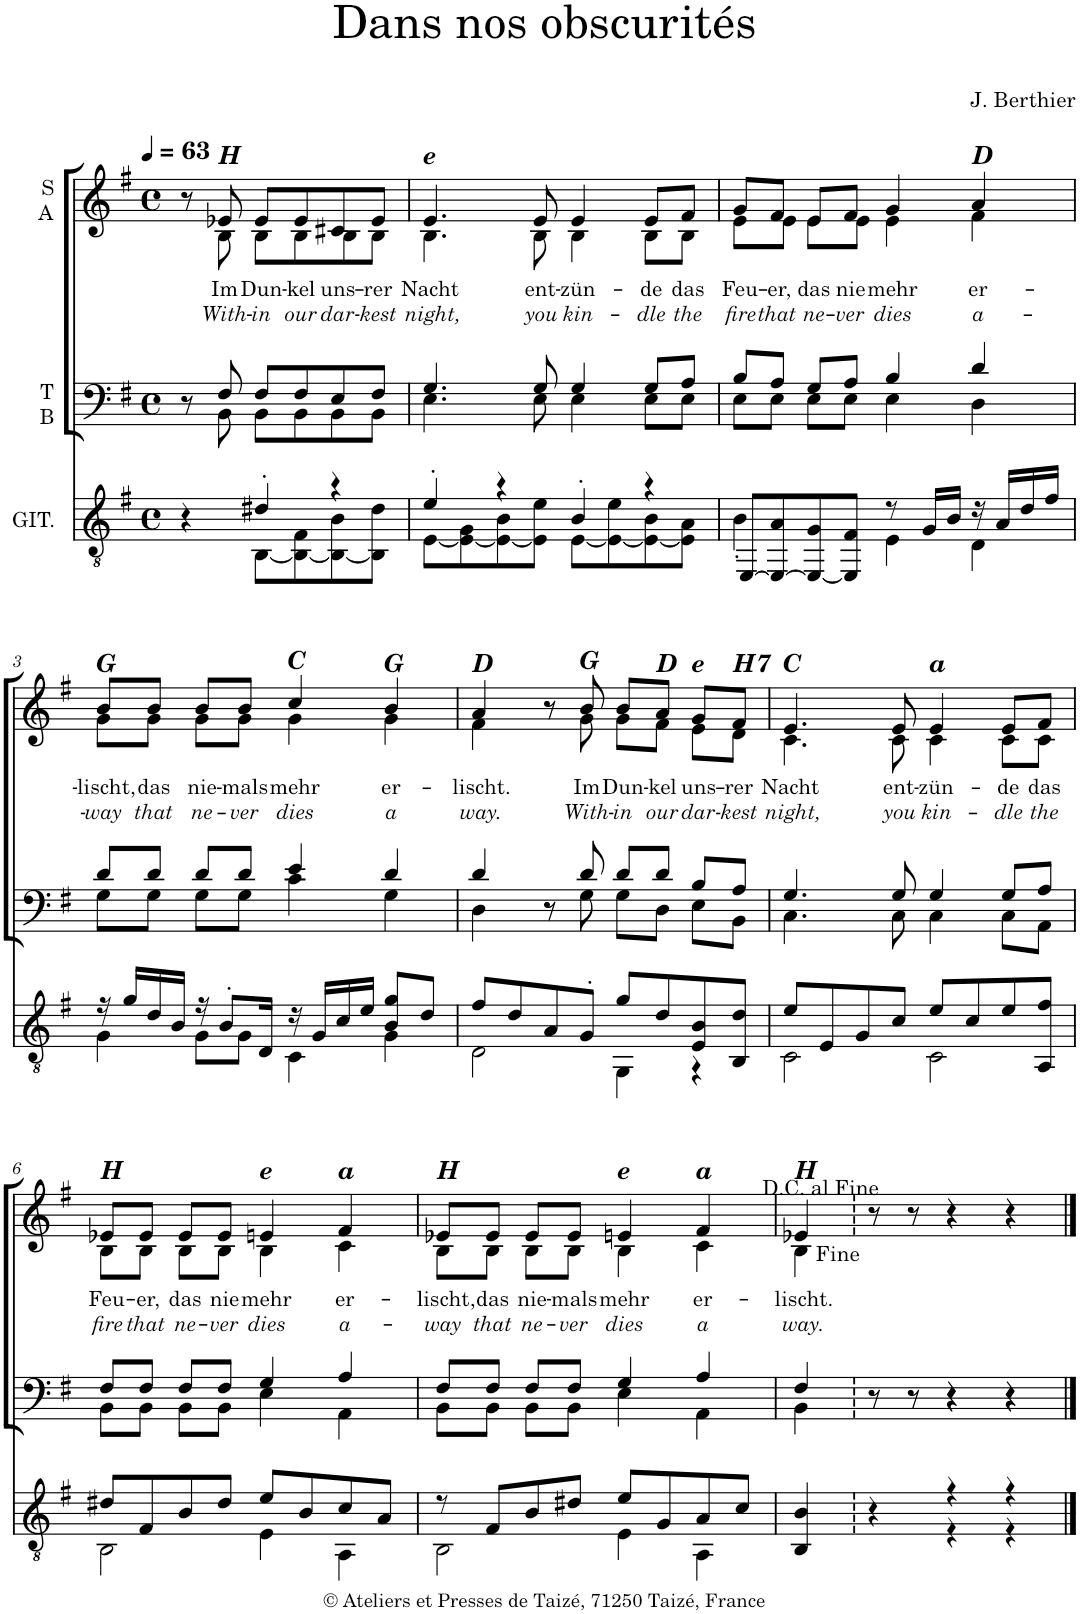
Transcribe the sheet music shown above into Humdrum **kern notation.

**kern	**kern	**kern	**text	**text	**harte
*part3	*part2	*part1	*part1	*part1	*part1
*staff3	*staff2	*staff1	*staff1	*staff1	*
*I"GIT.	*I"T B	*I"S A	*	*	*
*clefGv2	*clefF4	*clefG2	*	*	*
*k[f#]	*k[f#]	*k[f#]	*	*	*
*M4/4	*M4/4	*M4/4	*	*	*
*met(c)	*met(c)	*met(c)	*	*	*
*MM63	*MM63	*MM63	*	*	*
=	=	=	=	=	=
*^	*^	*^	*	*	*
4r	4ryy	8r	8r	8r	8r	.	.	.
!	!	!	!	!	!	!LO:LY:b	!LO:LY:b	!
.	.	8F#/	8BB\	8e-X/	8B\	Im	With-	B:maj
!	!	!	!	!	!	!LO:LY:b	!LO:LY:b	!
4d#X'/	[8BB\L	8F#/L	8BB\L	8e-/L	8B\L	Dun-	-in	.
!	!	!	!	!	!	!LO:LY:b	!LO:LY:b	!
.	8BB\_ 8F#\	8F#/	8BB\	8e-/	8B\	-kel	our	.
!	!	!	!	!	!	!LO:LY:b	!LO:LY:b	!
4r	8BB\_ 8B\	8E/	8BB\	8c#X/	8B\	uns-	dar-	.
!	!	!	!	!	!	!LO:LY:b	!LO:LY:b	!
.	8BB\] 8d#\J	8F#/J	8BB\J	8e-/J	8B\J	-rer	-kest	.
=1	=1	=1	=1	=1	=1	=1	=1	=1
!	!	!	!	!	!	!LO:LY:b	!LO:LY:b	!
4e'/	[8E\L	4.G/	4.E\	4.e/	4.B\	Nacht	-night,	E:min
.	8E\_ 8G\	.	.	.	.	.	.	.
4r	8E\_ 8B\	.	.	.	.	.	.	.
!	!	!	!	!	!	!LO:LY:b	!LO:LY:b	!
.	8E\] 8e\J	8G/	8E\	8e/	8B\	ent-	you	.
!	!	!	!	!	!	!LO:LY:b	!LO:LY:b	!
4B'/	[8E\L	4G/	4E\	4e/	4B\	-zün-	kin-	.
.	8E\_ 8e\	.	.	.	.	.	.	.
!	!	!	!	!	!	!LO:LY:b	!LO:LY:b	!
4r	8E\_ 8B\	8G/L	8E\L	8e/L	8B\L	-de	-dle	.
!	!	!	!	!	!	!LO:LY:b	!LO:LY:b	!
.	8E\] 8A\J	8A/J	8E\J	8f#/J	8B\J	das	the	.
=2	=2	=2	=2	=2	=2	=2	=2	=2
!	!	!	!	!	!	!LO:LY:b	!LO:LY:b	!
[8EE/L	4B'\	8B/L	8E\L	8g/L	8e\L	Feu-	fire	.
!	!	!	!	!	!	!LO:LY:b	!LO:LY:b	!
8EE/_ 8A/	.	8A/J	8E\J	8f#/J	8e\J	-er,	that	.
!	!	!	!	!	!	!LO:LY:b	!LO:LY:b	!
8EE/_ 8G/	4ryy	8G/L	8E\L	8e/L	8e\L	das	ne-	.
!	!	!	!	!	!	!LO:LY:b	!LO:LY:b	!
8EE/] 8F#/J	.	8A/J	8E\J	8f#/J	8e\J	nie	-ver	.
!	!	!	!	!	!	!LO:LY:b	!LO:LY:b	!
8r	4E\	4B/	4E\	4g/	4e\	mehr	dies	.
16G/LL	.	.	.	.	.	.	.	.
16B/JJ	.	.	.	.	.	.	.	.
!	!	!	!	!	!	!LO:LY:b	!LO:LY:b	!
16r	4D\	4d/	4D\	4a/	4f#\	er-	a-	D:maj
16A/LL	.	.	.	.	.	.	.	.
16d/	.	.	.	.	.	.	.	.
16f#/JJ	.	.	.	.	.	.	.	.
!!LO:LB:g=z	!!
=3	=3	=3	=3	=3	=3	=3	=3	=3
!	!	!	!	!	!	!LO:LY:b	!LO:LY:b	!
16r	4G\	8d/L	8G\L	8b/L	8g\L	-lischt,	-way	G:maj
16g/LL	.	.	.	.	.	.	.	.
!	!	!	!	!	!	!LO:LY:b	!LO:LY:b	!
16d/	.	8d/J	8G\J	8b/J	8g\J	das	that	.
16B/JJ	.	.	.	.	.	.	.	.
!	!	!	!	!	!	!LO:LY:b	!LO:LY:b	!
16r	8G\L	8d/L	8G\L	8b/L	8g\L	nie-	ne-	.
8B'/L	.	.	.	.	.	.	.	.
!	!	!	!	!	!	!LO:LY:b	!LO:LY:b	!
.	8G\J	8d/J	8G\J	8b/J	8g\J	-mals	-ver	.
16D/Jk	.	.	.	.	.	.	.	.
!	!	!	!	!	!	!LO:LY:b	!LO:LY:b	!
16r	4C\	4e/	4c\	4cc/	4g\	mehr	dies	C:maj
16G/LL	.	.	.	.	.	.	.	.
16c/	.	.	.	.	.	.	.	.
16e/JJ	.	.	.	.	.	.	.	.
!	!	!	!	!	!	!LO:LY:b	!LO:LY:b	!
8B/ 8g/L	4G\	4d/	4G\	4b/	4g\	er-	a	G:maj
8d/J	.	.	.	.	.	.	.	.
=4	=4	=4	=4	=4	=4	=4	=4	=4
!	!	!	!	!	!	!LO:LY:b	!LO:LY:b	!
8f#/L	2D\	4d/	4D\	4a/	4f#\	-lischt.	way.	D:maj
8d/	.	.	.	.	.	.	.	.
8A/	.	8r	8r	8r	8r	.	.	.
!	!	!	!	!	!	!LO:LY:b	!LO:LY:b	!
8G'/J	.	8d/	8G\	8b/	8g\	Im	With-	G:maj
!	!	!	!	!	!	!LO:LY:b	!LO:LY:b	!
8g/L	4GG\	8d/L	8G\L	8b/L	8g\L	Dun-	-in	.
!	!	!	!	!	!	!LO:LY:b	!LO:LY:b	!
8d/	.	8d/J	8D\J	8a/J	8f#\J	-kel	our	D:maj
!	!	!	!	!	!	!LO:LY:b	!LO:LY:b	!
8E/ 8B/	4r	8B/L	8E\L	8g/L	8e\L	uns-	dar-	E:min
!	!	!	!	!	!	!LO:LY:b	!LO:LY:b	!LO:H:kt=7
8BB/ 8d/J	.	8A/J	8BB\J	8f#/J	8d\J	-rer	-kest	B:7
=5	=5	=5	=5	=5	=5	=5	=5	=5
!	!	!	!	!	!	!LO:LY:b	!LO:LY:b	!
8e/L	2C\	4.G/	4.C\	4.e/	4.c\	Nacht	-night,	C:maj
8E/	.	.	.	.	.	.	.	.
8G/	.	.	.	.	.	.	.	.
!	!	!	!	!	!	!LO:LY:b	!LO:LY:b	!
8c/J	.	8G/	8C\	8e/	8c\	ent-	you	.
!	!	!	!	!	!	!LO:LY:b	!LO:LY:b	!
8e/L	2C\	4G/	4C\	4e/	4c\	-zün-	kin-	A:min
8c/	.	.	.	.	.	.	.	.
!	!	!	!	!	!	!LO:LY:b	!LO:LY:b	!
8e/	.	8G/L	8C\L	8e/L	8c\L	-de	-dle	.
!	!	!	!	!	!	!LO:LY:b	!LO:LY:b	!
8AA/ 8f#/J	.	8A/J	8AA\J	8f#/J	8c\J	das	the	.
!!LO:LB:g=z	!!
=6	=6	=6	=6	=6	=6	=6	=6	=6
!	!	!	!	!	!	!LO:LY:b	!LO:LY:b	!
8d#X/L	2BB\	8F#/L	8BB\L	8e-X/L	8B\L	Feu-	fire	B:maj
!	!	!	!	!	!	!LO:LY:b	!LO:LY:b	!
8F#/	.	8F#/J	8BB\J	8e-/J	8B\J	-er,	that	.
!	!	!	!	!	!	!LO:LY:b	!LO:LY:b	!
8B/	.	8F#/L	8BB\L	8e-/L	8B\L	das	ne-	.
!	!	!	!	!	!	!LO:LY:b	!LO:LY:b	!
8d#/J	.	8F#/J	8BB\J	8e-/J	8B\J	nie	-ver	.
!	!	!	!	!	!	!LO:LY:b	!LO:LY:b	!
8e/L	4E\	4G/	4E\	4en/	4B\	mehr	dies	E:min
8B/	.	.	.	.	.	.	.	.
!	!	!	!	!	!	!LO:LY:b	!LO:LY:b	!
8c/	4AA\	4A/	4AA\	4f#/	4c\	er-	a-	A:min
8A/J	.	.	.	.	.	.	.	.
=7	=7	=7	=7	=7	=7	=7	=7	=7
!	!	!	!	!	!	!LO:LY:b	!LO:LY:b	!
8r	2BB\	8F#/L	8BB\L	8e-X/L	8B\L	-lischt,	-way	B:maj
!	!	!	!	!	!	!LO:LY:b	!LO:LY:b	!
8F#/L	.	8F#/J	8BB\J	8e-/J	8B\J	das	that	.
!	!	!	!	!	!	!LO:LY:b	!LO:LY:b	!
8B/	.	8F#/L	8BB\L	8e-/L	8B\L	nie-	ne-	.
!	!	!	!	!	!	!LO:LY:b	!LO:LY:b	!
8d#X/J	.	8F#/J	8BB\J	8e-/J	8B\J	-mals	-ver	.
!	!	!	!	!	!	!LO:LY:b	!LO:LY:b	!
8e/L	4E\	4G/	4E\	4en/	4B\	mehr	dies	E:min
8G/	.	.	.	.	.	.	.	.
!	!	!	!	!	!	!LO:LY:b	!LO:LY:b	!
8A/	4AA\	4A/	4AA\	4f#/	4c\	er-	a	A:min
8c/J	.	.	.	.	.	.	.	.
*v	*v	*	*	*	*	*	*	*
=8	=8	=8	=8	=8	=8	=8	=8
!	!	!	!	!	!LO:LY:b	!LO:LY:b	!
4BB/ 4B/	4F#/	4BB\	4e-X/	4B\	-lischt.	way.	B:maj
!	!	!	!	!LO:TX:b:t=<font size="10"/>Fine	!	!	!
=9	=9	=9	=9	=9	=9	=9	=9
*^	*	*	*	*	*	*	*
4r	4ryy	8r	8r	8r	8r	.	.	.
.	.	8r	8r	8r	8r	.	.	.
4r	4r	4r	4r	4r	4r	.	.	.
4r	4r	4r	4r	4r	4r	.	.	.
*v	*v	*	*	*v	*v	*	*	*
*	*v	*v	*	*	*	*
==	==	==	==	==	==
*-	*-	*-	*-	*-	*-
